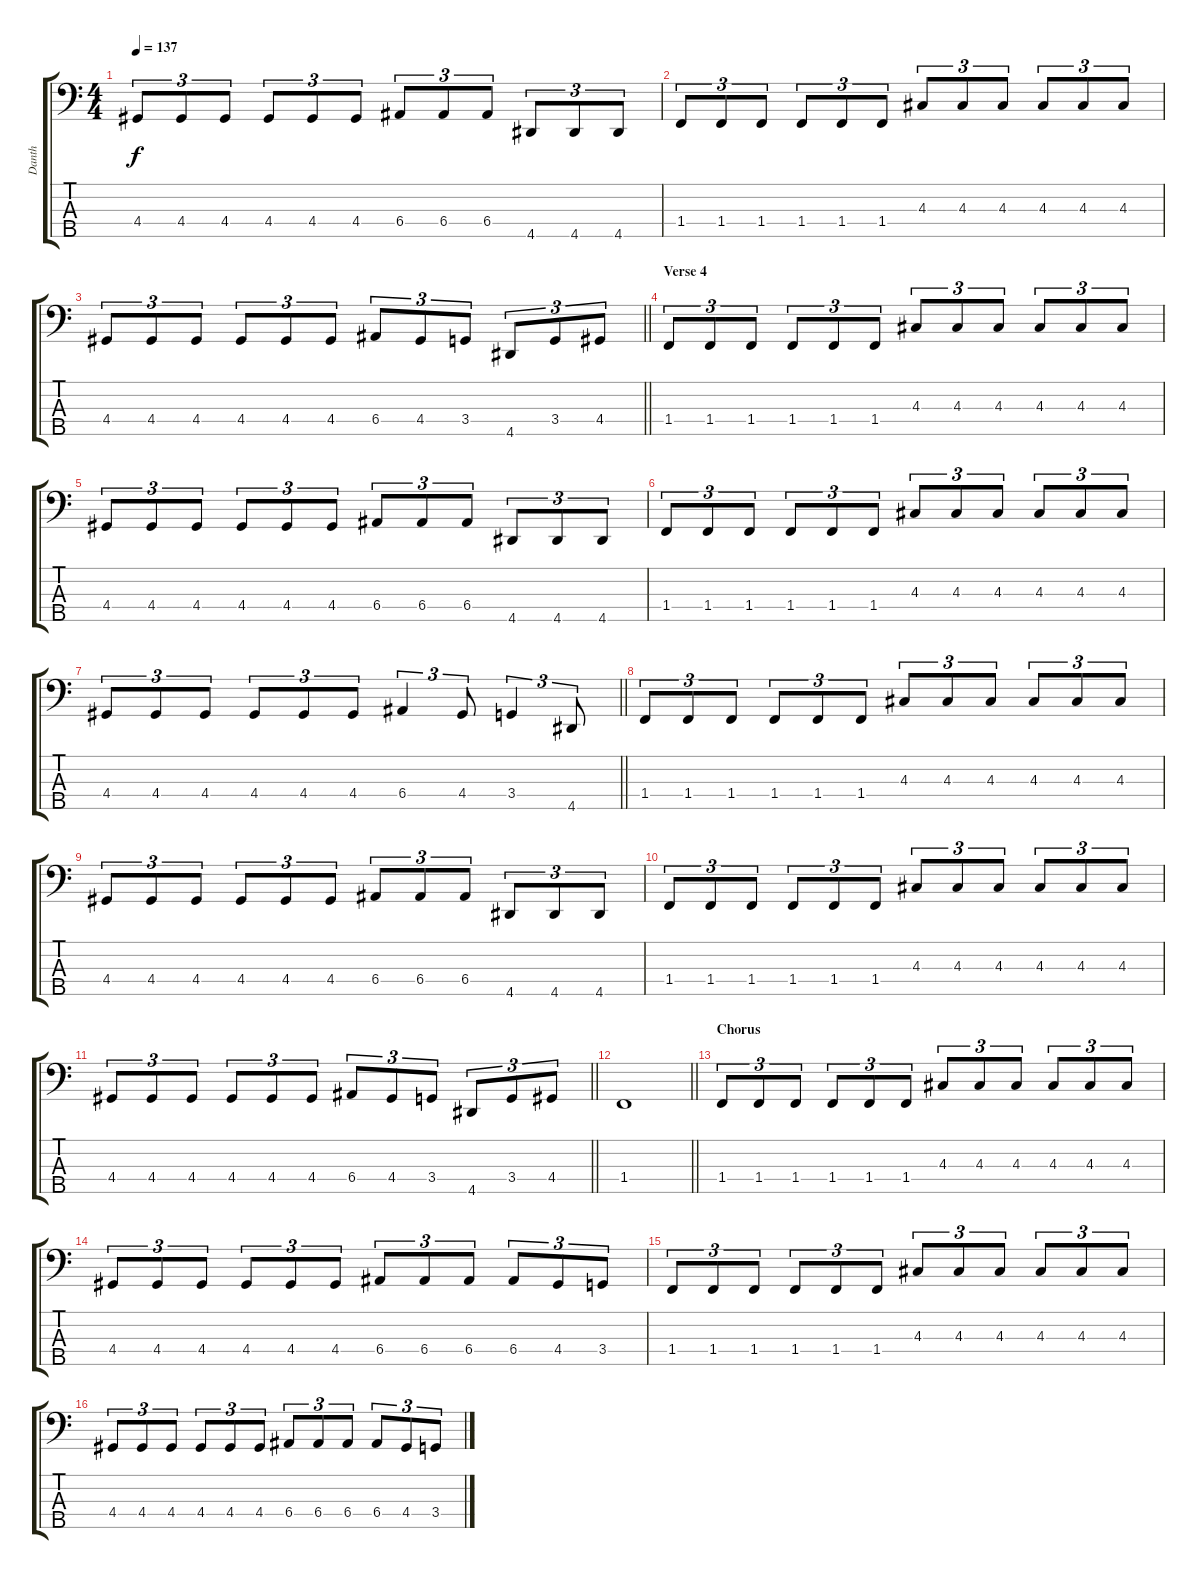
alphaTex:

\track ("Danth" "Danth") {instrument electricbassfinger}
\staff {score tabs}
\tuning (G2 D2 A1 E1 B0) {hide}
\ts (4 4)
\tempo 137
\clef f4
\ks c
4.4.8{tu (3 2) dy f} 4.4.8{tu (3 2)} 4.4.8{tu (3 2)} 4.4.8{tu (3 2)} 4.4.8{tu (3 2)} 4.4.8{tu (3 2)} 6.4.8{tu (3 2)} 6.4.8{tu (3 2)} 6.4.8{tu (3 2)} 4.5.8{tu (3 2)} 4.5.8{tu (3 2)} 4.5.8{tu (3 2)} |
1.4.8{tu (3 2)} 1.4.8{tu (3 2)} 1.4.8{tu (3 2)} 1.4.8{tu (3 2)} 1.4.8{tu (3 2)} 1.4.8{tu (3 2)} 4.3.8{tu (3 2)} 4.3.8{tu (3 2)} 4.3.8{tu (3 2)} 4.3.8{tu (3 2)} 4.3.8{tu (3 2)} 4.3.8{tu (3 2)} |
\barLineRight lightlight
4.4.8{tu (3 2)} 4.4.8{tu (3 2)} 4.4.8{tu (3 2)} 4.4.8{tu (3 2)} 4.4.8{tu (3 2)} 4.4.8{tu (3 2)} 6.4.8{tu (3 2)} 4.4.8{tu (3 2)} 3.4.8{tu (3 2)} 4.5.8{tu (3 2)} 3.4.8{tu (3 2)} 4.4.8{tu (3 2)} |
\section ("" "Verse 4")
1.4.8{tu (3 2)} 1.4.8{tu (3 2)} 1.4.8{tu (3 2)} 1.4.8{tu (3 2)} 1.4.8{tu (3 2)} 1.4.8{tu (3 2)} 4.3.8{tu (3 2)} 4.3.8{tu (3 2)} 4.3.8{tu (3 2)} 4.3.8{tu (3 2)} 4.3.8{tu (3 2)} 4.3.8{tu (3 2)} |
4.4.8{tu (3 2)} 4.4.8{tu (3 2)} 4.4.8{tu (3 2)} 4.4.8{tu (3 2)} 4.4.8{tu (3 2)} 4.4.8{tu (3 2)} 6.4.8{tu (3 2)} 6.4.8{tu (3 2)} 6.4.8{tu (3 2)} 4.5.8{tu (3 2)} 4.5.8{tu (3 2)} 4.5.8{tu (3 2)} |
1.4.8{tu (3 2)} 1.4.8{tu (3 2)} 1.4.8{tu (3 2)} 1.4.8{tu (3 2)} 1.4.8{tu (3 2)} 1.4.8{tu (3 2)} 4.3.8{tu (3 2)} 4.3.8{tu (3 2)} 4.3.8{tu (3 2)} 4.3.8{tu (3 2)} 4.3.8{tu (3 2)} 4.3.8{tu (3 2)} |
\barLineRight lightlight
4.4.8{tu (3 2)} 4.4.8{tu (3 2)} 4.4.8{tu (3 2)} 4.4.8{tu (3 2)} 4.4.8{tu (3 2)} 4.4.8{tu (3 2)} 6.4.4{tu (3 2)} 4.4.8{tu (3 2)} 3.4.4{tu (3 2)} 4.5.8{tu (3 2)} |
\section ("" "")
1.4.8{tu (3 2)} 1.4.8{tu (3 2)} 1.4.8{tu (3 2)} 1.4.8{tu (3 2)} 1.4.8{tu (3 2)} 1.4.8{tu (3 2)} 4.3.8{tu (3 2)} 4.3.8{tu (3 2)} 4.3.8{tu (3 2)} 4.3.8{tu (3 2)} 4.3.8{tu (3 2)} 4.3.8{tu (3 2)} |
4.4.8{tu (3 2)} 4.4.8{tu (3 2)} 4.4.8{tu (3 2)} 4.4.8{tu (3 2)} 4.4.8{tu (3 2)} 4.4.8{tu (3 2)} 6.4.8{tu (3 2)} 6.4.8{tu (3 2)} 6.4.8{tu (3 2)} 4.5.8{tu (3 2)} 4.5.8{tu (3 2)} 4.5.8{tu (3 2)} |
1.4.8{tu (3 2)} 1.4.8{tu (3 2)} 1.4.8{tu (3 2)} 1.4.8{tu (3 2)} 1.4.8{tu (3 2)} 1.4.8{tu (3 2)} 4.3.8{tu (3 2)} 4.3.8{tu (3 2)} 4.3.8{tu (3 2)} 4.3.8{tu (3 2)} 4.3.8{tu (3 2)} 4.3.8{tu (3 2)} |
\barLineRight lightlight
4.4.8{tu (3 2)} 4.4.8{tu (3 2)} 4.4.8{tu (3 2)} 4.4.8{tu (3 2)} 4.4.8{tu (3 2)} 4.4.8{tu (3 2)} 6.4.8{tu (3 2)} 4.4.8{tu (3 2)} 3.4.8{tu (3 2)} 4.5.8{tu (3 2)} 3.4.8{tu (3 2)} 4.4.8{tu (3 2)} |
\barLineRight lightlight
1.4.1 |
\section ("" "Chorus")
1.4.8{tu (3 2)} 1.4.8{tu (3 2)} 1.4.8{tu (3 2)} 1.4.8{tu (3 2)} 1.4.8{tu (3 2)} 1.4.8{tu (3 2)} 4.3.8{tu (3 2)} 4.3.8{tu (3 2)} 4.3.8{tu (3 2)} 4.3.8{tu (3 2)} 4.3.8{tu (3 2)} 4.3.8{tu (3 2)} |
4.4.8{tu (3 2)} 4.4.8{tu (3 2)} 4.4.8{tu (3 2)} 4.4.8{tu (3 2)} 4.4.8{tu (3 2)} 4.4.8{tu (3 2)} 6.4.8{tu (3 2)} 6.4.8{tu (3 2)} 6.4.8{tu (3 2)} 6.4.8{tu (3 2)} 4.4.8{tu (3 2)} 3.4.8{tu (3 2)} |
1.4.8{tu (3 2)} 1.4.8{tu (3 2)} 1.4.8{tu (3 2)} 1.4.8{tu (3 2)} 1.4.8{tu (3 2)} 1.4.8{tu (3 2)} 4.3.8{tu (3 2)} 4.3.8{tu (3 2)} 4.3.8{tu (3 2)} 4.3.8{tu (3 2)} 4.3.8{tu (3 2)} 4.3.8{tu (3 2)} |
4.4.8{tu (3 2)} 4.4.8{tu (3 2)} 4.4.8{tu (3 2)} 4.4.8{tu (3 2)} 4.4.8{tu (3 2)} 4.4.8{tu (3 2)} 6.4.8{tu (3 2)} 6.4.8{tu (3 2)} 6.4.8{tu (3 2)} 6.4.8{tu (3 2)} 4.4.8{tu (3 2)} 3.4.8{tu (3 2)}
